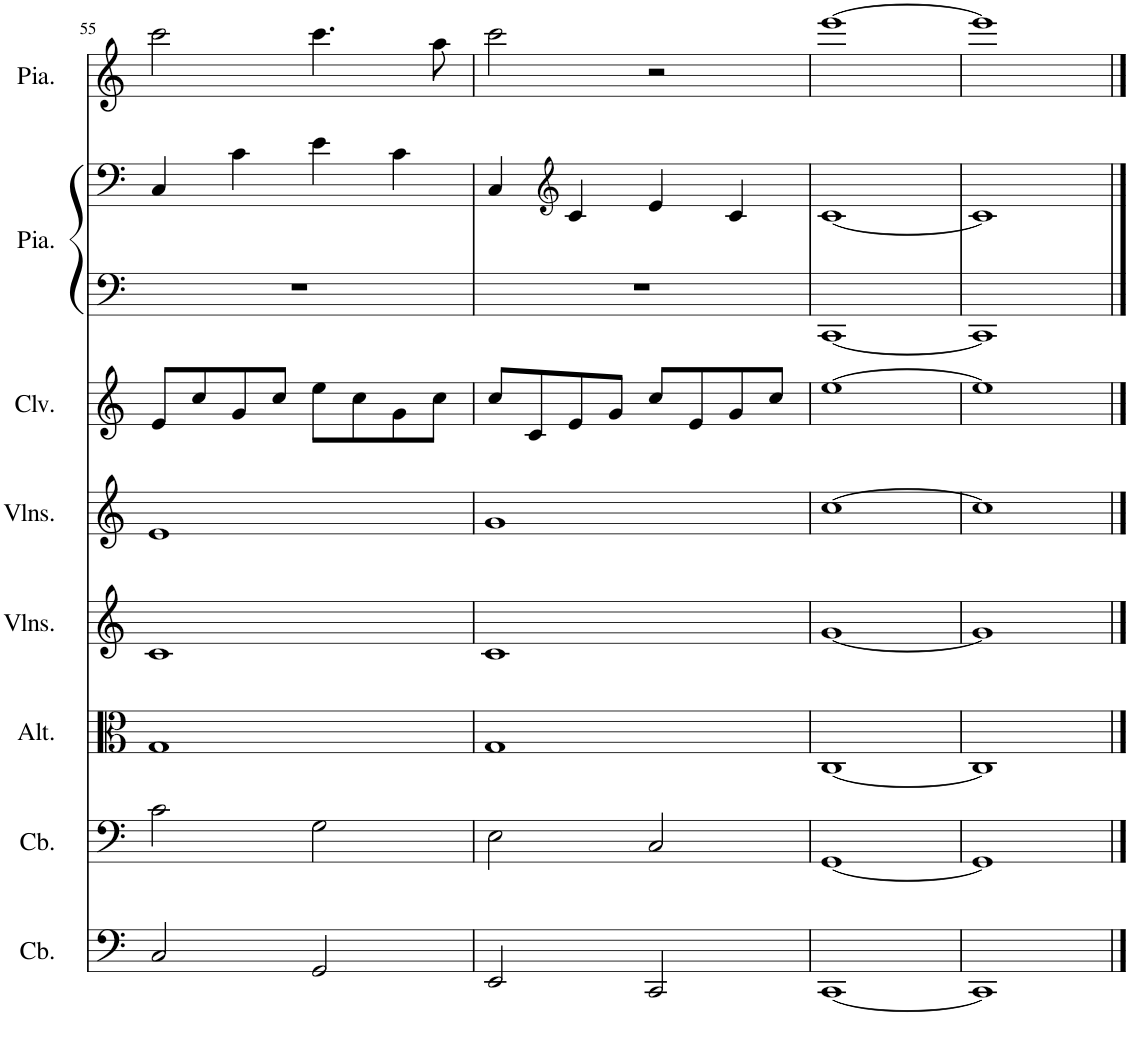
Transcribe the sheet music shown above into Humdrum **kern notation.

**kern	**kern	**kern	**kern	**kern	**kern	**kern	**kern	**kern
*part8	*part7	*part6	*part5	*part4	*part3	*part2	*part2	*part1
*staff9	*staff8	*staff7	*staff6	*staff5	*staff4	*staff3	*staff2	*staff1
*I"Contrebasse	*I"Contrebasse	*I"Altos	*I"Violons	*I"Violons	*I"Clavicorde	*I"Piano	*	*I"Piano, Ponkf
*I'Cb.	*I'Cb.	*I'Alt.	*I'Vlns.	*I'Vlns.	*I'Clv.	*I'Pia.	*	*I'Pia.
!!LO:PB:g=z
*clefF4	*clefF4	*clefC3	*clefG2	*clefG2	*clefG2	*clefF4	*clefF4	*clefG2
*Trd7c12	*Trd7c12	*	*	*	*	*	*	*
*k[]	*k[]	*k[]	*k[]	*k[]	*k[]	*k[]	*k[]	*k[]
*M4/4	*M4/4	*M4/4	*M4/4	*M4/4	*M4/4	*M4/4	*M4/4	*M4/4
=55	=55	=55	=55	=55	=55	=55	=55	=55
2C/	2c\	1G	1c	1e	8e/L	1r	4C/	2ccc\
.	.	.	.	.	8cc/	.	.	.
.	.	.	.	.	8g/	.	4c\	.
.	.	.	.	.	8cc/J	.	.	.
2GG/	2G\	.	.	.	8ee\L	.	4e\	4.ccc\
.	.	.	.	.	8cc\	.	.	.
.	.	.	.	.	8g\	.	4c\	.
.	.	.	.	.	8cc\J	.	.	8aa\
=56	=56	=56	=56	=56	=56	=56	=56	=56
2EE/	2E\	1G	1c	1g	8cc/L	1r	4C/	2ccc\
.	.	.	.	.	8c/	.	.	.
*	*	*	*	*	*	*	*clefG2	*
.	.	.	.	.	8e/	.	4c/	.
.	.	.	.	.	8g/J	.	.	.
2CC/	2C/	.	.	.	8cc/L	.	4e/	2r
.	.	.	.	.	8e/	.	.	.
.	.	.	.	.	8g/	.	4c/	.
.	.	.	.	.	8cc/J	.	.	.
=57	=57	=57	=57	=57	=57	=57	=57	=57
[1CC	[1GG	[1C	[1g	[1cc	[1ee	[1CC	[1c	[1eee
=58	=58	=58	=58	=58	=58	=58	=58	=58
1CC]	1GG]	1C]	1g]	1cc]	1ee]	1CC]	1c]	1eee]
==	==	==	==	==	==	==	==	==
*-	*-	*-	*-	*-	*-	*-	*-	*-
